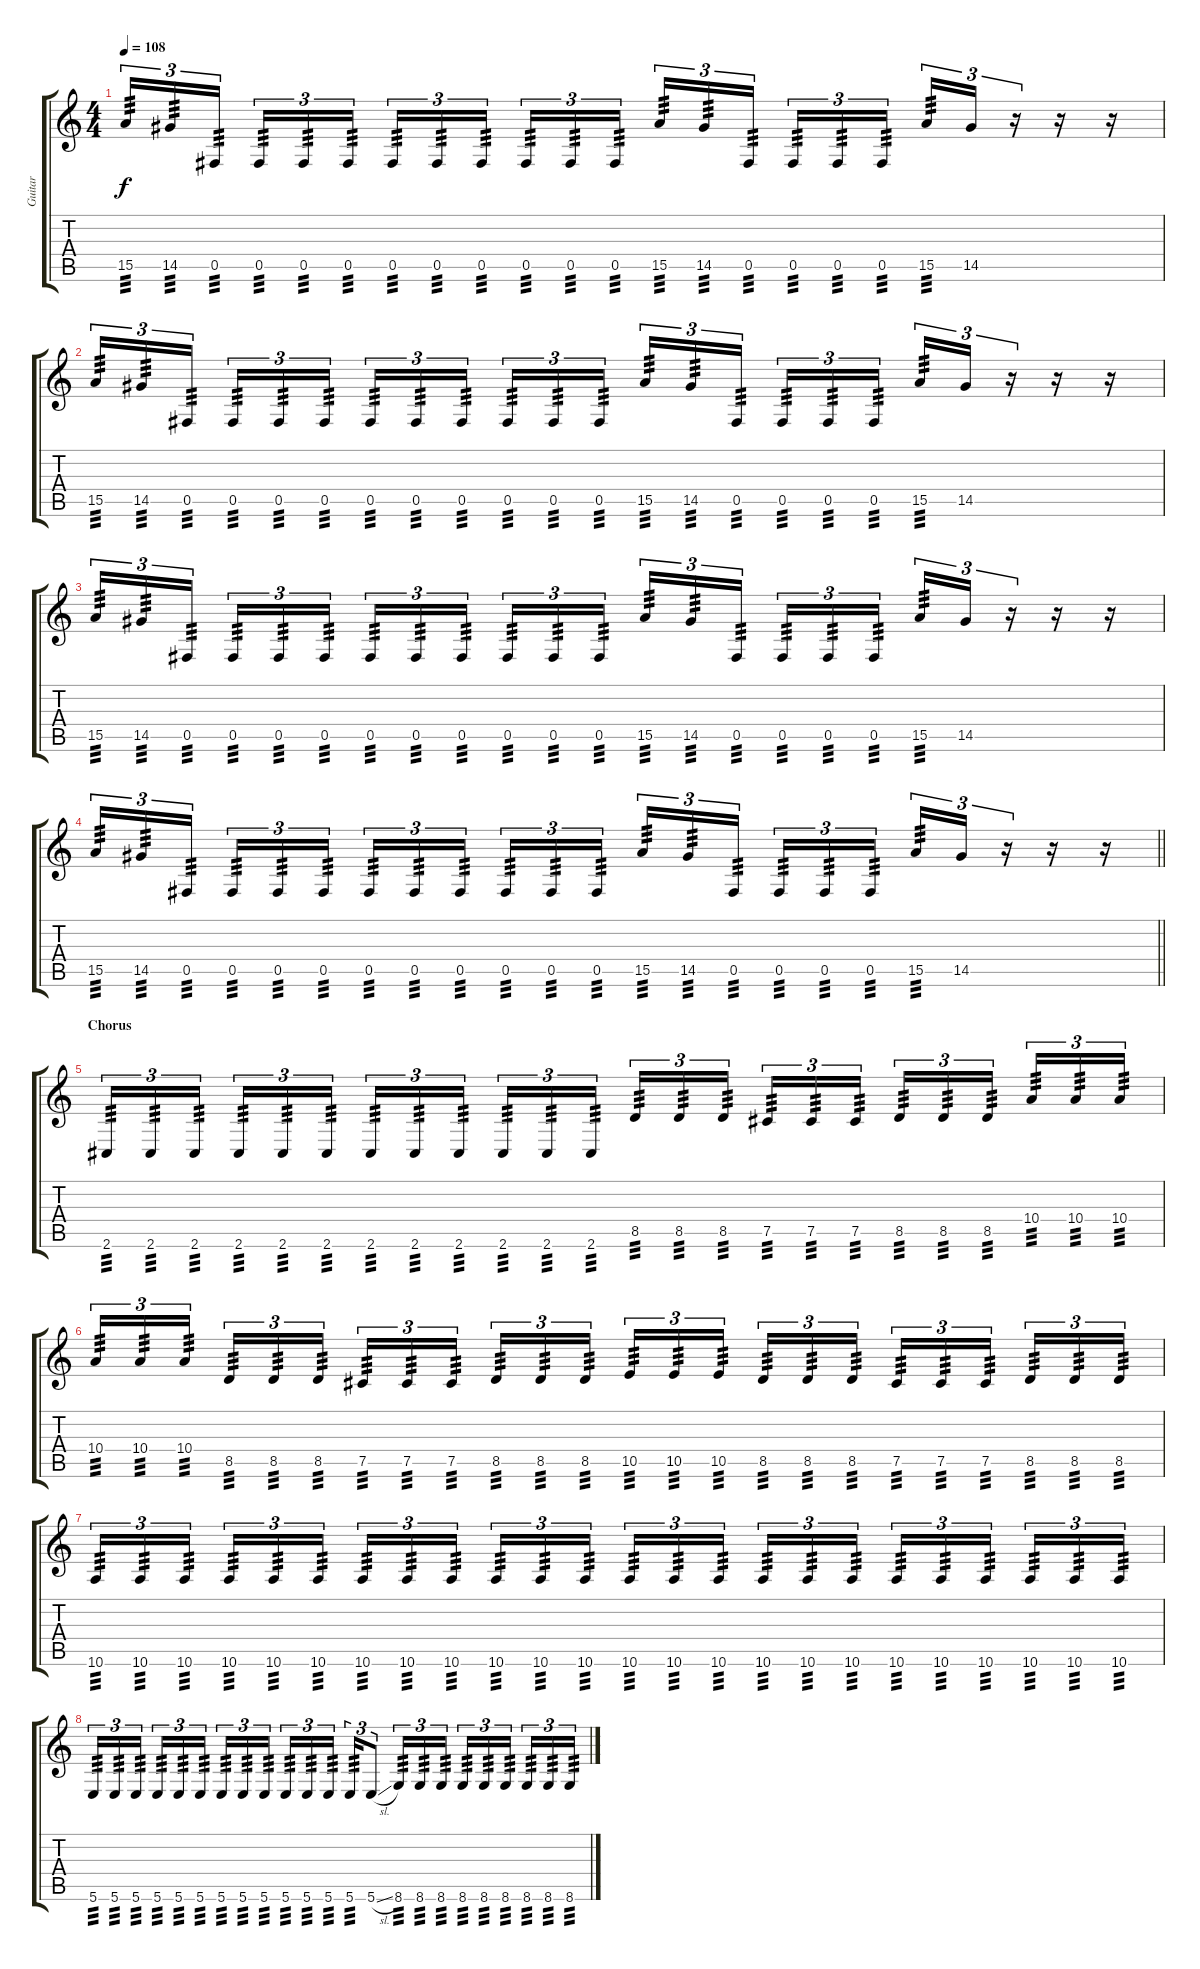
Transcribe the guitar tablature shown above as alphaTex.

\track ("Guitar" "Guitar") {instrument distortionguitar}
\staff {score tabs}
\tuning (Db4 Ab3 E3 B2 Gb2 B1) {hide}
\ts (4 4)
\tempo 108
\clef g2
\ks c
15.5.16{tu (3 2) tp 3 dy f} 14.5.16{tu (3 2) tp 3} 0.5.16{tu (3 2) tp 3 beam splitsecondary} 0.5.16{tu (3 2) tp 3} 0.5.16{tu (3 2) tp 3} 0.5.16{tu (3 2) tp 3} 0.5.16{tu (3 2) tp 3} 0.5.16{tu (3 2) tp 3} 0.5.16{tu (3 2) tp 3 beam splitsecondary} 0.5.16{tu (3 2) tp 3} 0.5.16{tu (3 2) tp 3} 0.5.16{tu (3 2) tp 3} 15.5.16{tu (3 2) tp 3} 14.5.16{tu (3 2) tp 3} 0.5.16{tu (3 2) tp 3 beam splitsecondary} 0.5.16{tu (3 2) tp 3} 0.5.16{tu (3 2) tp 3} 0.5.16{tu (3 2) tp 3} 15.5.16{tu (3 2) tp 3} 14.5.16{tu (3 2)} r.16{tu (3 2)} r.16 r.16 |
15.5.16{tu (3 2) tp 3} 14.5.16{tu (3 2) tp 3} 0.5.16{tu (3 2) tp 3 beam splitsecondary} 0.5.16{tu (3 2) tp 3} 0.5.16{tu (3 2) tp 3} 0.5.16{tu (3 2) tp 3} 0.5.16{tu (3 2) tp 3} 0.5.16{tu (3 2) tp 3} 0.5.16{tu (3 2) tp 3 beam splitsecondary} 0.5.16{tu (3 2) tp 3} 0.5.16{tu (3 2) tp 3} 0.5.16{tu (3 2) tp 3} 15.5.16{tu (3 2) tp 3} 14.5.16{tu (3 2) tp 3} 0.5.16{tu (3 2) tp 3 beam splitsecondary} 0.5.16{tu (3 2) tp 3} 0.5.16{tu (3 2) tp 3} 0.5.16{tu (3 2) tp 3} 15.5.16{tu (3 2) tp 3} 14.5.16{tu (3 2)} r.16{tu (3 2)} r.16 r.16 |
15.5.16{tu (3 2) tp 3} 14.5.16{tu (3 2) tp 3} 0.5.16{tu (3 2) tp 3 beam splitsecondary} 0.5.16{tu (3 2) tp 3} 0.5.16{tu (3 2) tp 3} 0.5.16{tu (3 2) tp 3} 0.5.16{tu (3 2) tp 3} 0.5.16{tu (3 2) tp 3} 0.5.16{tu (3 2) tp 3 beam splitsecondary} 0.5.16{tu (3 2) tp 3} 0.5.16{tu (3 2) tp 3} 0.5.16{tu (3 2) tp 3} 15.5.16{tu (3 2) tp 3} 14.5.16{tu (3 2) tp 3} 0.5.16{tu (3 2) tp 3 beam splitsecondary} 0.5.16{tu (3 2) tp 3} 0.5.16{tu (3 2) tp 3} 0.5.16{tu (3 2) tp 3} 15.5.16{tu (3 2) tp 3} 14.5.16{tu (3 2)} r.16{tu (3 2)} r.16 r.16 |
\barLineRight lightlight
15.5.16{tu (3 2) tp 3} 14.5.16{tu (3 2) tp 3} 0.5.16{tu (3 2) tp 3 beam splitsecondary} 0.5.16{tu (3 2) tp 3} 0.5.16{tu (3 2) tp 3} 0.5.16{tu (3 2) tp 3} 0.5.16{tu (3 2) tp 3} 0.5.16{tu (3 2) tp 3} 0.5.16{tu (3 2) tp 3 beam splitsecondary} 0.5.16{tu (3 2) tp 3} 0.5.16{tu (3 2) tp 3} 0.5.16{tu (3 2) tp 3} 15.5.16{tu (3 2) tp 3} 14.5.16{tu (3 2) tp 3} 0.5.16{tu (3 2) tp 3 beam splitsecondary} 0.5.16{tu (3 2) tp 3} 0.5.16{tu (3 2) tp 3} 0.5.16{tu (3 2) tp 3} 15.5.16{tu (3 2) tp 3} 14.5.16{tu (3 2)} r.16{tu (3 2)} r.16 r.16 |
\section ("" "Chorus")
2.6.16{tu (3 2) tp 3} 2.6.16{tu (3 2) tp 3} 2.6.16{tu (3 2) tp 3 beam splitsecondary} 2.6.16{tu (3 2) tp 3} 2.6.16{tu (3 2) tp 3} 2.6.16{tu (3 2) tp 3} 2.6.16{tu (3 2) tp 3} 2.6.16{tu (3 2) tp 3} 2.6.16{tu (3 2) tp 3 beam splitsecondary} 2.6.16{tu (3 2) tp 3} 2.6.16{tu (3 2) tp 3} 2.6.16{tu (3 2) tp 3} 8.5.16{tu (3 2) tp 3} 8.5.16{tu (3 2) tp 3} 8.5.16{tu (3 2) tp 3 beam splitsecondary} 7.5.16{tu (3 2) tp 3} 7.5.16{tu (3 2) tp 3} 7.5.16{tu (3 2) tp 3} 8.5.16{tu (3 2) tp 3} 8.5.16{tu (3 2) tp 3} 8.5.16{tu (3 2) tp 3 beam splitsecondary} 10.4.16{tu (3 2) tp 3} 10.4.16{tu (3 2) tp 3} 10.4.16{tu (3 2) tp 3} |
10.4.16{tu (3 2) tp 3} 10.4.16{tu (3 2) tp 3} 10.4.16{tu (3 2) tp 3 beam splitsecondary} 8.5.16{tu (3 2) tp 3} 8.5.16{tu (3 2) tp 3} 8.5.16{tu (3 2) tp 3} 7.5.16{tu (3 2) tp 3} 7.5.16{tu (3 2) tp 3} 7.5.16{tu (3 2) tp 3 beam splitsecondary} 8.5.16{tu (3 2) tp 3} 8.5.16{tu (3 2) tp 3} 8.5.16{tu (3 2) tp 3} 10.5.16{tu (3 2) tp 3} 10.5.16{tu (3 2) tp 3} 10.5.16{tu (3 2) tp 3 beam splitsecondary} 8.5.16{tu (3 2) tp 3} 8.5.16{tu (3 2) tp 3} 8.5.16{tu (3 2) tp 3} 7.5.16{tu (3 2) tp 3} 7.5.16{tu (3 2) tp 3} 7.5.16{tu (3 2) tp 3 beam splitsecondary} 8.5.16{tu (3 2) tp 3} 8.5.16{tu (3 2) tp 3} 8.5.16{tu (3 2) tp 3} |
10.6.16{tu (3 2) tp 3} 10.6.16{tu (3 2) tp 3} 10.6.16{tu (3 2) tp 3 beam splitsecondary} 10.6.16{tu (3 2) tp 3} 10.6.16{tu (3 2) tp 3} 10.6.16{tu (3 2) tp 3} 10.6.16{tu (3 2) tp 3} 10.6.16{tu (3 2) tp 3} 10.6.16{tu (3 2) tp 3 beam splitsecondary} 10.6.16{tu (3 2) tp 3} 10.6.16{tu (3 2) tp 3} 10.6.16{tu (3 2) tp 3} 10.6.16{tu (3 2) tp 3} 10.6.16{tu (3 2) tp 3} 10.6.16{tu (3 2) tp 3 beam splitsecondary} 10.6.16{tu (3 2) tp 3} 10.6.16{tu (3 2) tp 3} 10.6.16{tu (3 2) tp 3} 10.6.16{tu (3 2) tp 3} 10.6.16{tu (3 2) tp 3} 10.6.16{tu (3 2) tp 3 beam splitsecondary} 10.6.16{tu (3 2) tp 3} 10.6.16{tu (3 2) tp 3} 10.6.16{tu (3 2) tp 3} |
5.6.16{tu (3 2) tp 3} 5.6.16{tu (3 2) tp 3} 5.6.16{tu (3 2) tp 3 beam splitsecondary} 5.6.16{tu (3 2) tp 3} 5.6.16{tu (3 2) tp 3} 5.6.16{tu (3 2) tp 3} 5.6.16{tu (3 2) tp 3} 5.6.16{tu (3 2) tp 3} 5.6.16{tu (3 2) tp 3 beam splitsecondary} 5.6.16{tu (3 2) tp 3} 5.6.16{tu (3 2) tp 3} 5.6.16{tu (3 2) tp 3} 5.6.16{tu (3 2) tp 3} 5.6{sl}.8{tu (3 2)} 8.6.16{tu (3 2) tp 3} 8.6.16{tu (3 2) tp 3} 8.6.16{tu (3 2) tp 3} 8.6.16{tu (3 2) tp 3} 8.6.16{tu (3 2) tp 3} 8.6.16{tu (3 2) tp 3 beam splitsecondary} 8.6.16{tu (3 2) tp 3} 8.6.16{tu (3 2) tp 3} 8.6.16{tu (3 2) tp 3}
